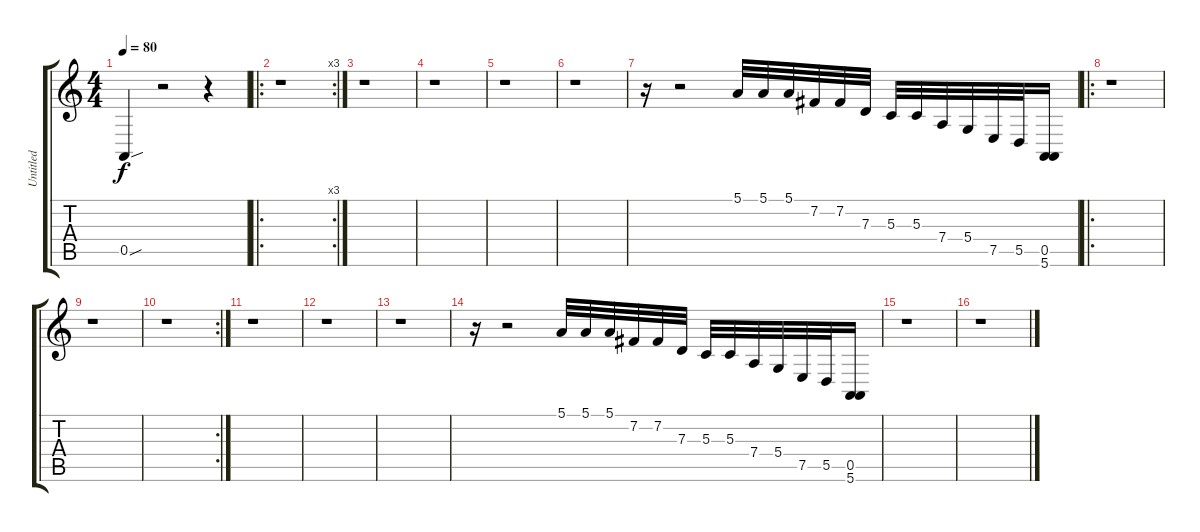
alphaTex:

\track ("Untitled" "Untitled") {instrument melodictom}
\staff {score tabs}
\tuning (E4 B3 G3 D3 A2 E2) {hide}
\ts (4 4)
\tempo 80
\clef g2
\ks c
0.5{sou}.4{dy f instrument melodictom} r.2 r.4 |
\ro
\rc 3
r.1 |
r.1 |
r.1 |
r.1 |
r.1 |
r.16 r.2 5.1.32 5.1.32 5.1.32 7.2.32 7.2.32 7.3.32 5.3.32 5.3.32 7.4.32 5.4.32 7.5.32 5.5.32 (0.5 5.6).16 |
\ro
r.1 |
r.1 |
\rc 2
r.1 |
r.1 |
r.1 |
r.1 |
r.16 r.2 5.1.32 5.1.32 5.1.32 7.2.32 7.2.32 7.3.32 5.3.32 5.3.32 7.4.32 5.4.32 7.5.32 5.5.32 (0.5 5.6).16 |
r.1 |
r.1
